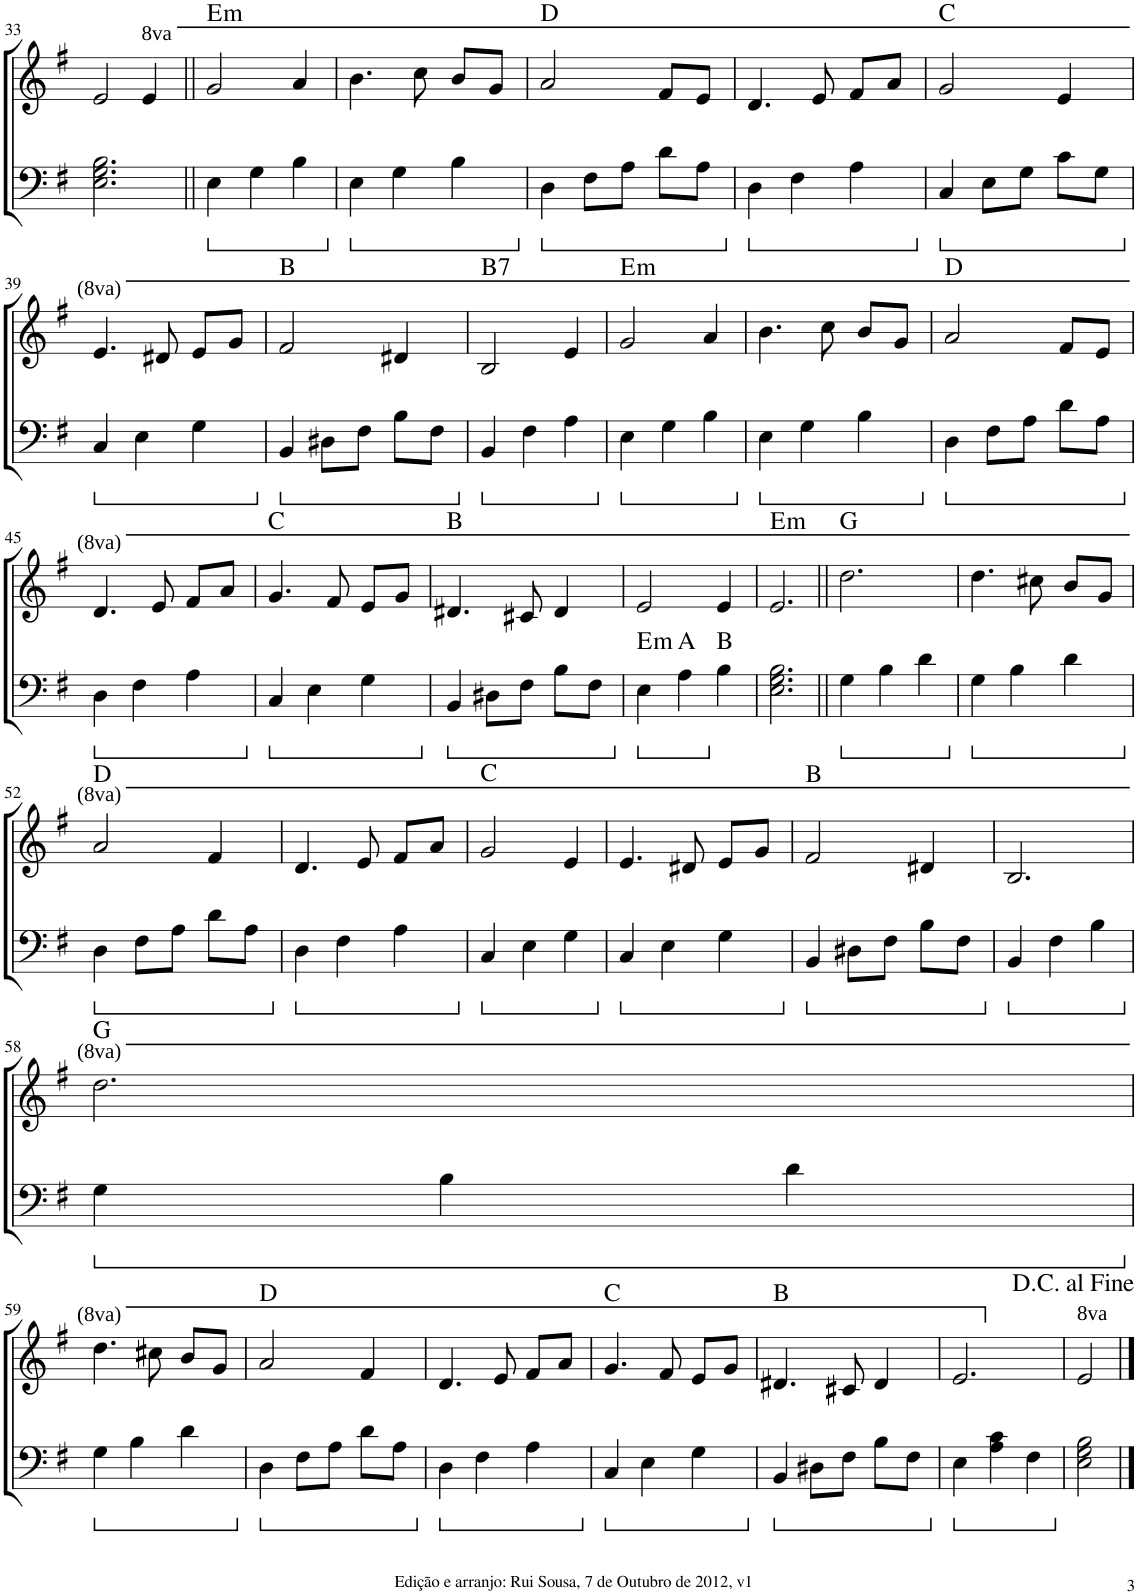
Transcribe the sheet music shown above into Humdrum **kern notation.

**kern	**kern	**harte
*part2	*part1	*part1
*staff2	*staff1	*
*I"Piano	*I"Piano	*
*I'Pno	*I'Pno	*
!!LO:PB:g=z
*clefF4	*clefG2	*
*k[f#]	*k[f#]	*
*M3/4	*M3/4	*
=33	=33	=33
2.E\ 2.G\ 2.B\	2e/	.
*	*8va	*
.	4ee/	.
=34||	=34||	=34||
*ped	*	*
!	!	!LO:H:kt=m
4E\	2gg/	E:min
4G\	.	.
4B\	4aa/	.
=35	=35	=35
*Xped	*	*
*ped	*	*
4E\	4.bb\	.
4G\	.	.
.	8ccc\	.
4B\	8bb/L	.
.	8gg/J	.
=36	=36	=36
*Xped	*	*
*ped	*	*
!	!	!LO:H:kt=N.C.
4D\	2aa/	N
8F#\L	.	.
8A\J	.	.
8d\L	8ff#/L	.
8A\J	8ee/J	.
=37	=37	=37
*Xped	*	*
*ped	*	*
4D\	4.dd/	.
4F#\	.	.
.	8ee/	.
4A\	8ff#/L	.
.	8aa/J	.
=38	=38	=38
*Xped	*	*
*ped	*	*
!	!	!LO:H:kt=N.C.
4C/	2gg/	N
8E\L	.	.
8G\J	.	.
8c\L	4ee/	.
8G\J	.	.
!!LO:LB:g=z
=39	=39	=39
*Xped	*	*
*ped	*	*
4C/	4.ee/	.
4E\	.	.
.	8dd#X/	.
4G\	8ee/L	.
.	8gg/J	.
=40	=40	=40
*Xped	*	*
*ped	*	*
!	!	!LO:H:kt=N.C.
4BB/	2ff#/	N
8D#X\L	.	.
8F#\J	.	.
8B\L	4dd#X/	.
8F#\J	.	.
=41	=41	=41
*Xped	*	*
*ped	*	*
!	!	!LO:H:kt=7
4BB/	2b/	B:7
4F#\	.	.
4A\	4ee/	.
=42	=42	=42
*Xped	*	*
*ped	*	*
!	!	!LO:H:kt=m
4E\	2gg/	E:min
4G\	.	.
4B\	4aa/	.
=43	=43	=43
*Xped	*	*
*ped	*	*
4E\	4.bb\	.
4G\	.	.
.	8ccc\	.
4B\	8bb/L	.
.	8gg/J	.
=44	=44	=44
*Xped	*	*
*ped	*	*
!	!	!LO:H:kt=N.C.
4D\	2aa/	N
8F#\L	.	.
8A\J	.	.
8d\L	8ff#/L	.
8A\J	8ee/J	.
!!LO:LB:g=z
=45	=45	=45
*Xped	*	*
*ped	*	*
4D\	4.dd/	.
4F#\	.	.
.	8ee/	.
4A\	8ff#/L	.
.	8aa/J	.
=46	=46	=46
*Xped	*	*
*ped	*	*
!	!	!LO:H:kt=N.C.
4C/	4.gg/	N
4E\	.	.
.	8ff#/	.
4G\	8ee/L	.
.	8gg/J	.
=47	=47	=47
*Xped	*	*
*ped	*	*
!	!	!LO:H:kt=N.C.
4BB/	4.dd#X/	N
8D#X\L	.	.
8F#\J	8cc#X/	.
8B\L	4dd#/	.
8F#\J	.	.
=48	=48	=48
*Xped	*	*
*ped	*	*
4E\	2ee/	.
4A\	.	.
*Xped	*	*
4B\	4ee/	.
=49	=49	=49
!	!	!LO:H:kt=m
2.E\ 2.G\ 2.B\	2.ee/	E:min
=50||	=50||	=50||
*ped	*	*
!	!	!LO:H:kt=N.C.
4G\	2.ddd\	N
4B\	.	.
4d\	.	.
=51	=51	=51
*Xped	*	*
*ped	*	*
4G\	4.ddd\	.
4B\	.	.
.	8ccc#X\	.
4d\	8bb/L	.
.	8gg/J	.
!!LO:LB:g=z
=52	=52	=52
*Xped	*	*
*ped	*	*
!	!	!LO:H:kt=N.C.
4D\	2aa/	N
8F#\L	.	.
8A\J	.	.
8d\L	4ff#/	.
8A\J	.	.
=53	=53	=53
*Xped	*	*
*ped	*	*
4D\	4.dd/	.
4F#\	.	.
.	8ee/	.
4A\	8ff#/L	.
.	8aa/J	.
=54	=54	=54
*Xped	*	*
*ped	*	*
!	!	!LO:H:kt=N.C.
4C/	2gg/	N
4E\	.	.
4G\	4ee/	.
=55	=55	=55
*Xped	*	*
*ped	*	*
4C/	4.ee/	.
4E\	.	.
.	8dd#X/	.
4G\	8ee/L	.
.	8gg/J	.
=56	=56	=56
*Xped	*	*
*ped	*	*
!	!	!LO:H:kt=N.C.
4BB/	2ff#/	N
8D#X\L	.	.
8F#\J	.	.
8B\L	4dd#X/	.
8F#\J	.	.
=57	=57	=57
*Xped	*	*
*ped	*	*
4BB/	2.b/	.
4F#\	.	.
4B\	.	.
!!LO:LB:g=z
=58	=58	=58
*Xped	*	*
*ped	*	*
!	!	!LO:H:kt=N.C.
4G\	2.ddd\	N
4B\	.	.
4d\	.	.
!!LO:LB:g=z
=59	=59	=59
*Xped	*	*
*ped	*	*
4G\	4.ddd\	.
4B\	.	.
.	8ccc#X\	.
4d\	8bb/L	.
.	8gg/J	.
=60	=60	=60
*Xped	*	*
*ped	*	*
!	!	!LO:H:kt=N.C.
4D\	2aa/	N
8F#\L	.	.
8A\J	.	.
8d\L	4ff#/	.
8A\J	.	.
=61	=61	=61
*Xped	*	*
*ped	*	*
4D\	4.dd/	.
4F#\	.	.
.	8ee/	.
4A\	8ff#/L	.
.	8aa/J	.
=62	=62	=62
*Xped	*	*
*ped	*	*
!	!	!LO:H:kt=N.C.
4C/	4.gg/	N
4E\	.	.
.	8ff#/	.
4G\	8ee/L	.
.	8gg/J	.
=63	=63	=63
*Xped	*	*
*ped	*	*
!	!	!LO:H:kt=N.C.
4BB/	4.dd#X/	N
8D#X\L	.	.
8F#\J	8cc#X/	.
8B\L	4dd#/	.
8F#\J	.	.
=64	=64	=64
*Xped	*	*
*ped	*	*
4E\	2.ee/	.
4A\ 4c\	.	.
4F#\	.	.
=65	=65	=65
*Xped	*	*
*	*X8va	*
*	*8va	*
2E\ 2G\ 2B\	2ee/	.
*	*X8va	*
==	==	==
*-	*-	*-
